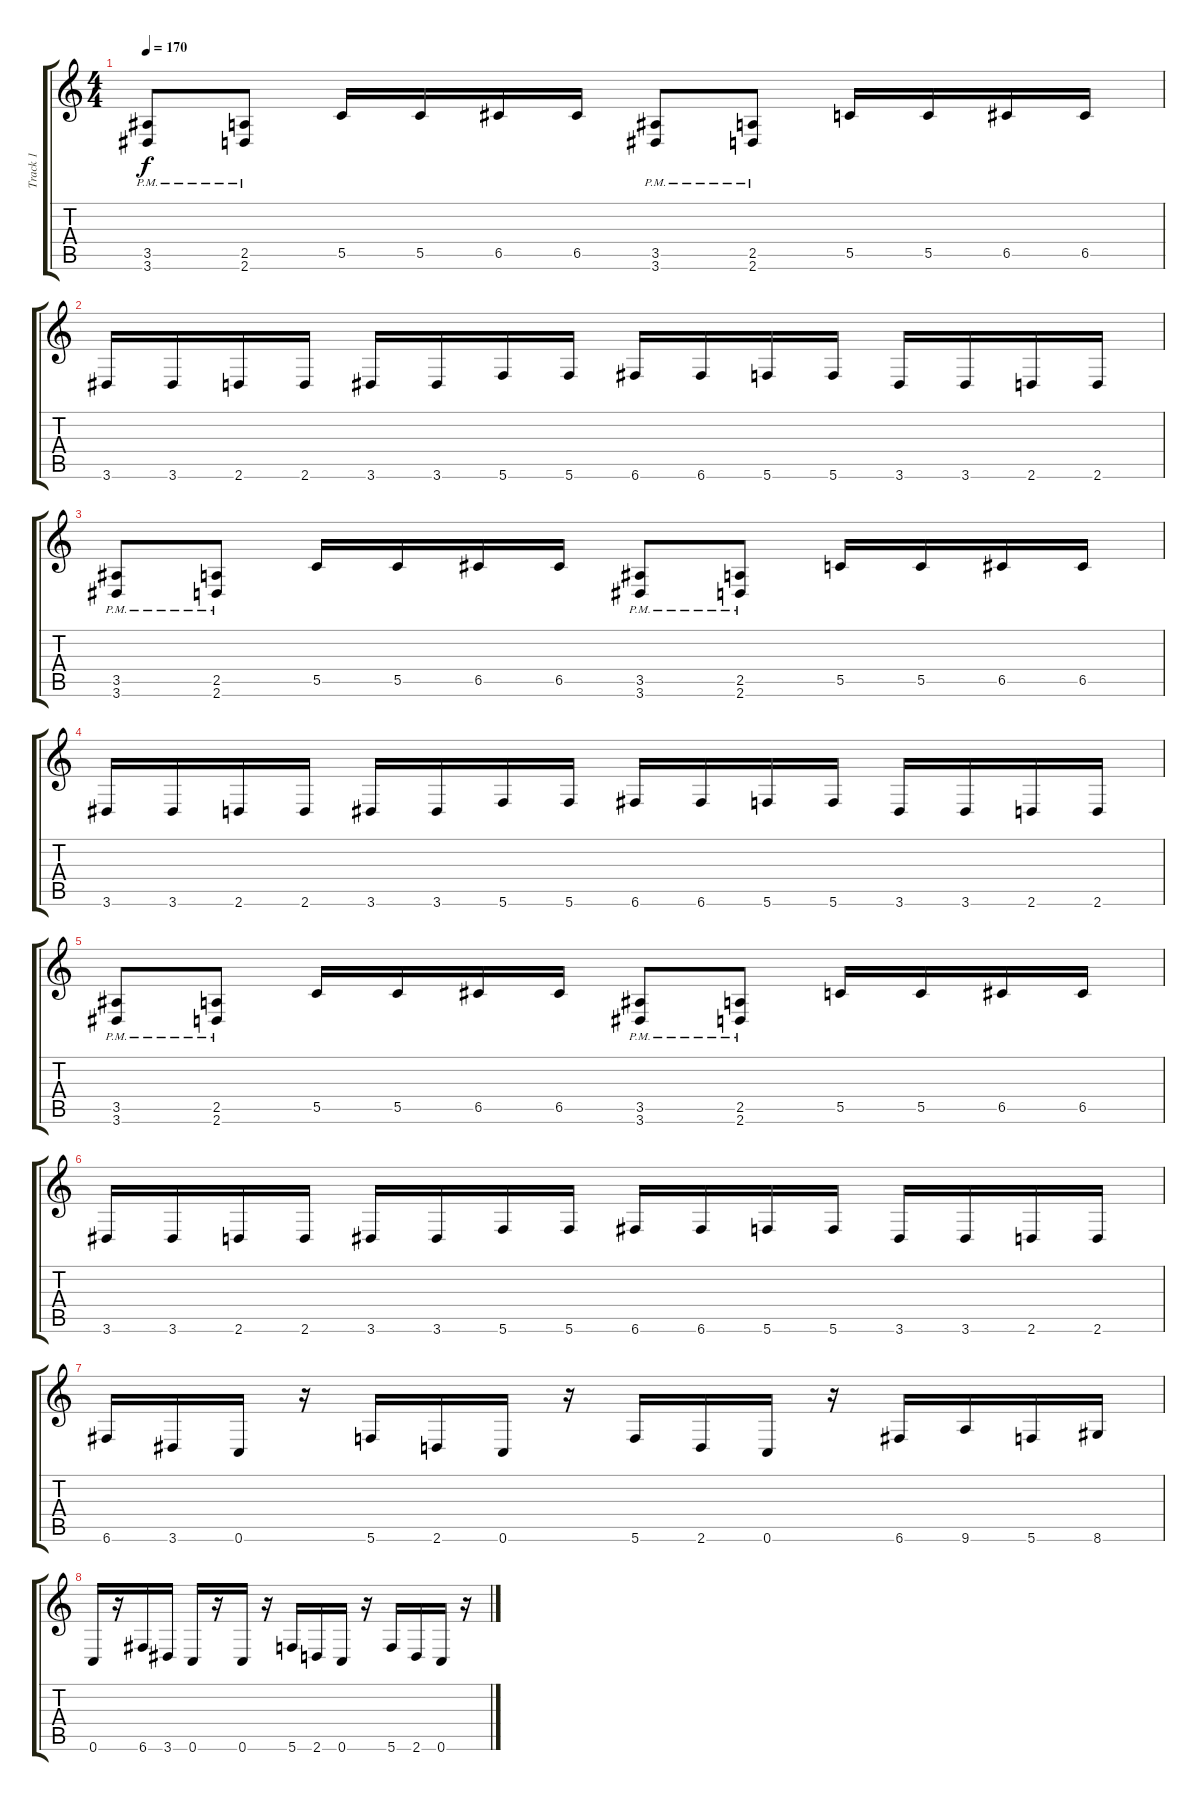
\track ("Track 1" "Track 1") {instrument distortionguitar}
\staff {score tabs}
\tuning (D4 A3 F3 C3 G2 C2) {hide}
\ts (4 4)
\tempo 170
\clef g2
\ks c
(3.5{pm} 3.6{pm}).8{dy f} (2.5{pm} 2.6{pm}).8 5.5.16 5.5.16 6.5.16 6.5.16 (3.5{pm} 3.6{pm}).8 (2.5{pm} 2.6{pm}).8 5.5.16 5.5.16 6.5.16 6.5.16 |
3.6.16 3.6.16 2.6.16 2.6.16 3.6.16 3.6.16 5.6.16 5.6.16 6.6.16 6.6.16 5.6.16 5.6.16 3.6.16 3.6.16 2.6.16 2.6.16 |
(3.5{pm} 3.6{pm}).8 (2.5{pm} 2.6{pm}).8 5.5.16 5.5.16 6.5.16 6.5.16 (3.5{pm} 3.6{pm}).8 (2.5{pm} 2.6{pm}).8 5.5.16 5.5.16 6.5.16 6.5.16 |
3.6.16 3.6.16 2.6.16 2.6.16 3.6.16 3.6.16 5.6.16 5.6.16 6.6.16 6.6.16 5.6.16 5.6.16 3.6.16 3.6.16 2.6.16 2.6.16 |
(3.5{pm} 3.6{pm}).8 (2.5{pm} 2.6{pm}).8 5.5.16 5.5.16 6.5.16 6.5.16 (3.5{pm} 3.6{pm}).8 (2.5{pm} 2.6{pm}).8 5.5.16 5.5.16 6.5.16 6.5.16 |
3.6.16 3.6.16 2.6.16 2.6.16 3.6.16 3.6.16 5.6.16 5.6.16 6.6.16 6.6.16 5.6.16 5.6.16 3.6.16 3.6.16 2.6.16 2.6.16 |
6.6.16 3.6.16 0.6.16 r.16 5.6.16 2.6.16 0.6.16 r.16 5.6.16 2.6.16 0.6.16 r.16 6.6.16 9.6.16 5.6.16 8.6.16 |
0.6.16 r.16 6.6.16 3.6.16 0.6.16 r.16 0.6.16 r.16 5.6.16 2.6.16 0.6.16 r.16 5.6.16 2.6.16 0.6.16 r.16
